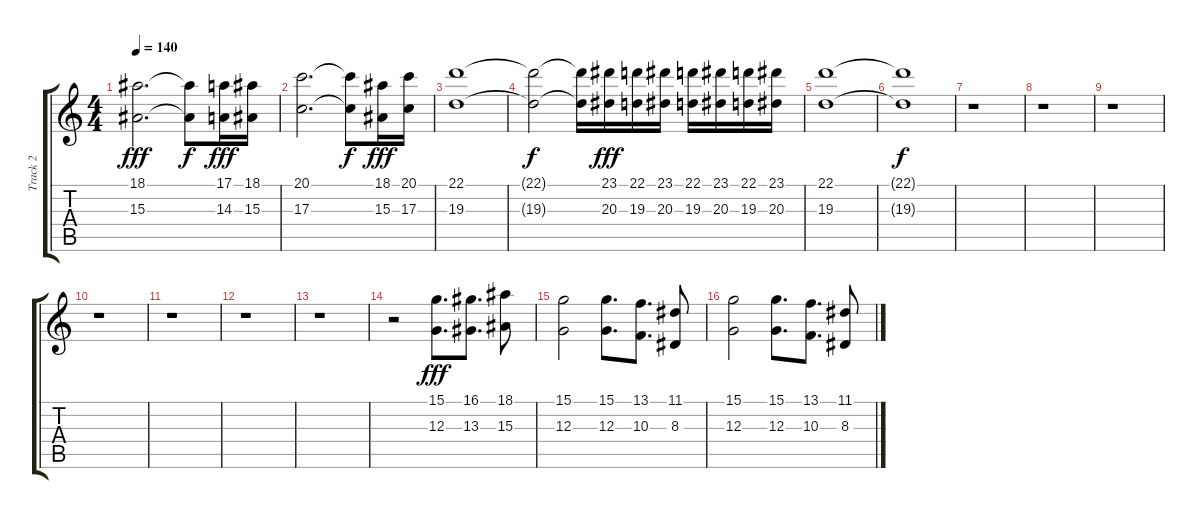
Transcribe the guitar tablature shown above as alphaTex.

\track ("Track 2" "Track 2") {instrument stringensemble1}
\staff {score tabs}
\tuning (E4 B3 G3 D3 A2 E2) {hide}
\ts (4 4)
\tempo 140
\clef g2
\ks c
(18.1 15.3).2{d dy fff} (18.1{t} 15.3{t}).8{dy f} (17.1 14.3).16{dy fff} (18.1 15.3).16 |
(20.1 17.3).2{d} (20.1{t} 17.3{t}).8{dy f} (18.1 15.3).16{dy fff} (20.1 17.3).16 |
(22.1 19.3).1 |
(22.1{t} 19.3{t}).2{dy f} (22.1{t} 19.3{t}).16 (23.1 20.3).16{dy fff} (22.1 19.3).16 (23.1 20.3).16 (22.1 19.3).16 (23.1 20.3).16 (22.1 19.3).16 (23.1 20.3).16 |
(22.1 19.3).1 |
(22.1{t} 19.3{t}).1{dy f} |
r.1 |
r.1 |
r.1 |
r.1 |
r.1 |
r.1 |
r.1 |
r.2 (15.1 12.3).8{d dy fff volume 16} (16.1 13.3).8{d} (18.1 15.3).8 |
(15.1 12.3).2 (15.1 12.3).8{d} (13.1 10.3).8{d} (11.1 8.3).8 |
(15.1 12.3).2 (15.1 12.3).8{d} (13.1 10.3).8{d} (11.1 8.3).8
